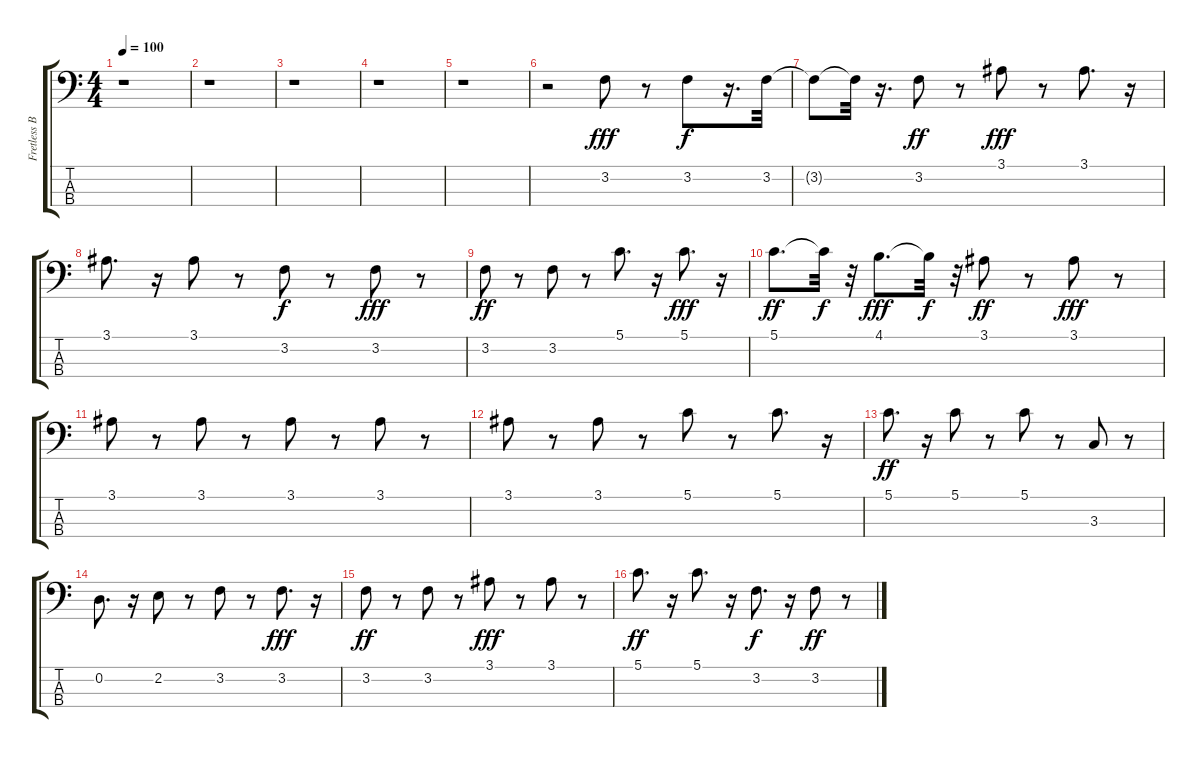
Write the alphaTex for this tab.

\track ("Fretless Bass" "Fretless B") {instrument fretlessbass}
\staff {score tabs}
\tuning (G2 D2 A1 E1) {hide}
\ts (4 4)
\tempo 100
\clef f4
\ks c
r.1{dy fff} |
r.1 |
r.1 |
r.1 |
r.1 |
r.2 3.2.8 r.8 3.2.8{dy f} r.16{d} 3.2.32 |
3.2{t}.8 3.2{t}.32 r.16{d} 3.2.8{dy ff} r.8 3.1.8{dy fff} r.8 3.1.8{d} r.16 |
3.1.8{d} r.16 3.1.8 r.8 3.2.8{dy f} r.8 3.2.8{dy fff} r.8 |
3.2.8{dy ff} r.8 3.2.8 r.8 5.1.8{d} r.16 5.1.8{d dy fff} r.16 |
5.1.8{d dy ff} 5.1{t}.32{dy f} r.32 4.1.8{d dy fff} 4.1{t}.32{dy f} r.32 3.1.8{dy ff} r.8 3.1.8{dy fff} r.8 |
3.1.8 r.8 3.1.8 r.8 3.1.8 r.8 3.1.8 r.8 |
3.1.8 r.8 3.1.8 r.8 5.1.8 r.8 5.1.8{d} r.16 |
5.1.8{d dy ff} r.16 5.1.8 r.8 5.1.8 r.8 3.3.8 r.8 |
0.2.8{d} r.16 2.2.8 r.8 3.2.8 r.8 3.2.8{d dy fff} r.16 |
3.2.8{dy ff} r.8 3.2.8 r.8 3.1.8{dy fff} r.8 3.1.8 r.8 |
5.1.8{d dy ff} r.16 5.1.8{d} r.16 3.2.8{d dy f} r.16 3.2.8{dy ff} r.8
